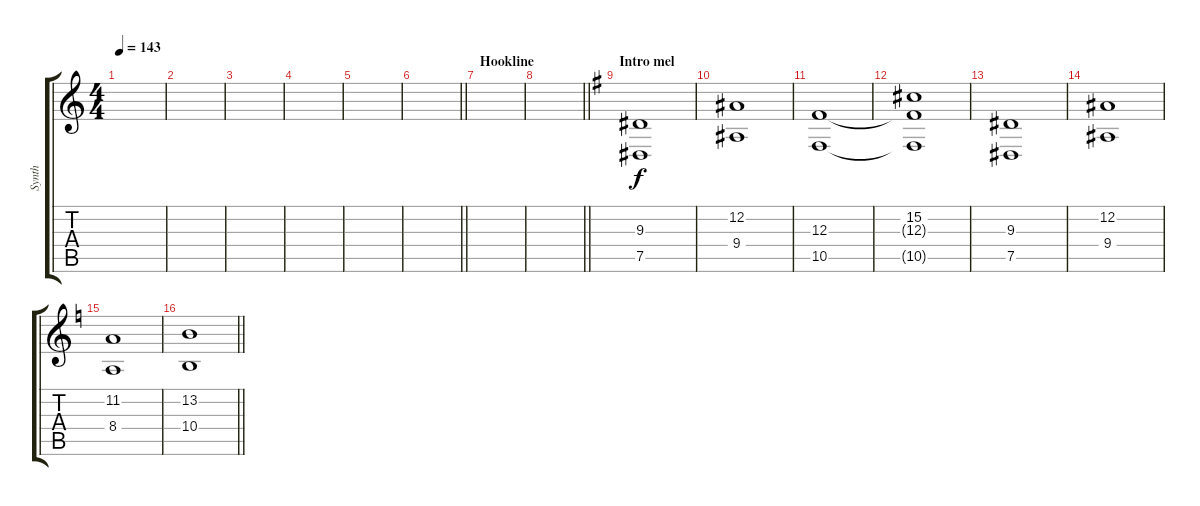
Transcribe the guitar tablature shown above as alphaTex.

\track ("Synth" "Synth") {instrument stringensemble1}
\staff {score tabs}
\tuning (Eb4 Bb3 Gb3 Db3 Ab2 Eb2) {hide}
\ts (4 4)
\tempo 143
\clef g2
\ks c
|
|
|
|
|
\barLineRight lightlight
|
\section ("" "Hookline")
|
\barLineRight lightlight
|
\section ("" "Intro mel")
\ks g
(9.3 7.5).1 |
(12.2 9.4).1 |
(12.3 10.5).1 |
(15.2 12.3{t} 10.5{t}).1 |
(9.3 7.5).1 |
(12.2 9.4).1 |
\ks c
(11.2 8.4).1 |
\barLineRight lightlight
(13.2 10.4).1
